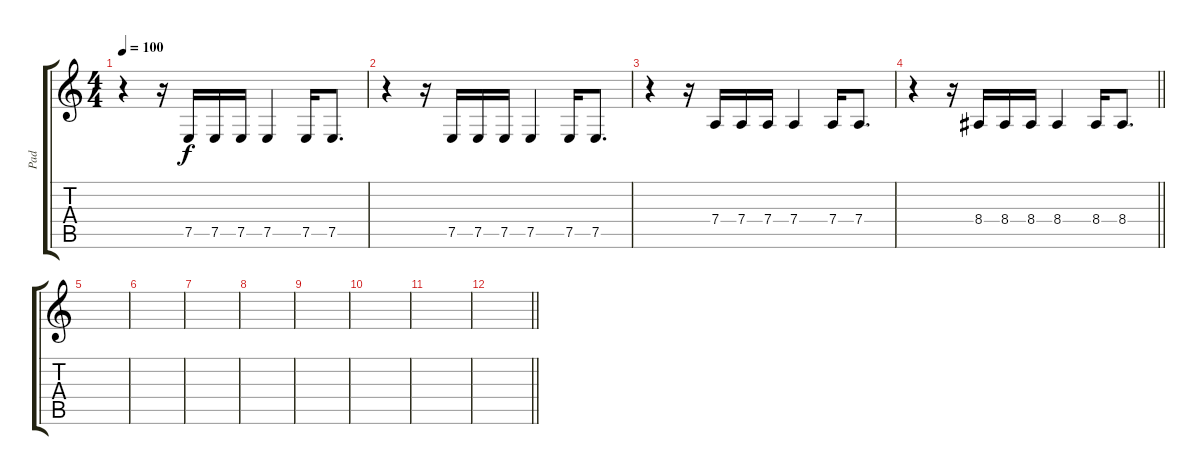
\track ("Pad" "Pad") {instrument pad7halo}
\staff {score tabs}
\tuning (E4 B3 G3 D3 A2 E2) {hide}
\ts (4 4)
\tempo 100
\clef g2
\ks c
r.4{dy f} r.16 7.5.16 7.5.16 7.5.16 7.5.4 7.5.16 7.5.8{d} |
r.4 r.16 7.5.16 7.5.16 7.5.16 7.5.4 7.5.16 7.5.8{d} |
r.4 r.16 7.4.16 7.4.16 7.4.16 7.4.4 7.4.16 7.4.8{d} |
\barLineRight lightlight
r.4 r.16 8.4.16 8.4.16 8.4.16 8.4.4 8.4.16 8.4.8{d} |
|
|
|
|
|
|
|
\barLineRight lightlight
